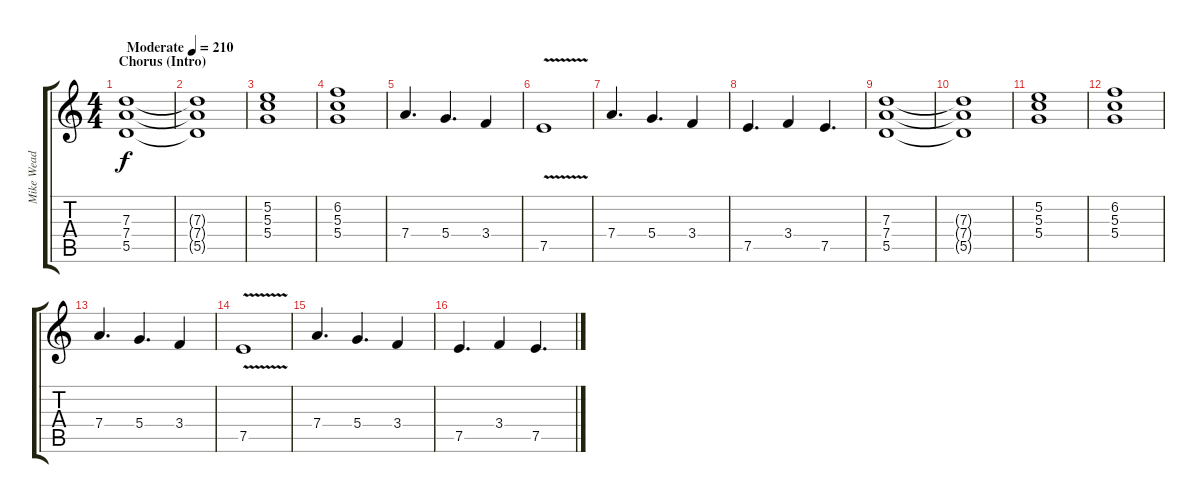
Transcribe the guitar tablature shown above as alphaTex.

\track ("Mike Wead" "Mike Wead") {instrument distortionguitar}
\staff {score tabs}
\tuning (E4 B3 G3 D3 A2 E2) {hide}
\ts (4 4)
\section ("" "Chorus (Intro)")
\tempo (210 "Moderate")
\clef g2
\ks c
(7.3 7.4 5.5).1{dy f instrument distortionguitar} |
(7.3{t} 7.4{t} 5.5{t}).1 |
(5.2 5.3 5.4).1 |
(6.2 5.3 5.4).1 |
7.4.4{d} 5.4.4{d} 3.4.4 |
7.5{v}.1 |
7.4.4{d} 5.4.4{d} 3.4.4 |
7.5.4{d} 3.4.4 7.5.4{d} |
(7.3 7.4 5.5).1 |
(7.3{t} 7.4{t} 5.5{t}).1 |
(5.2 5.3 5.4).1 |
(6.2 5.3 5.4).1 |
7.4.4{d} 5.4.4{d} 3.4.4 |
7.5{v}.1 |
7.4.4{d} 5.4.4{d} 3.4.4 |
7.5.4{d} 3.4.4 7.5.4{d}
